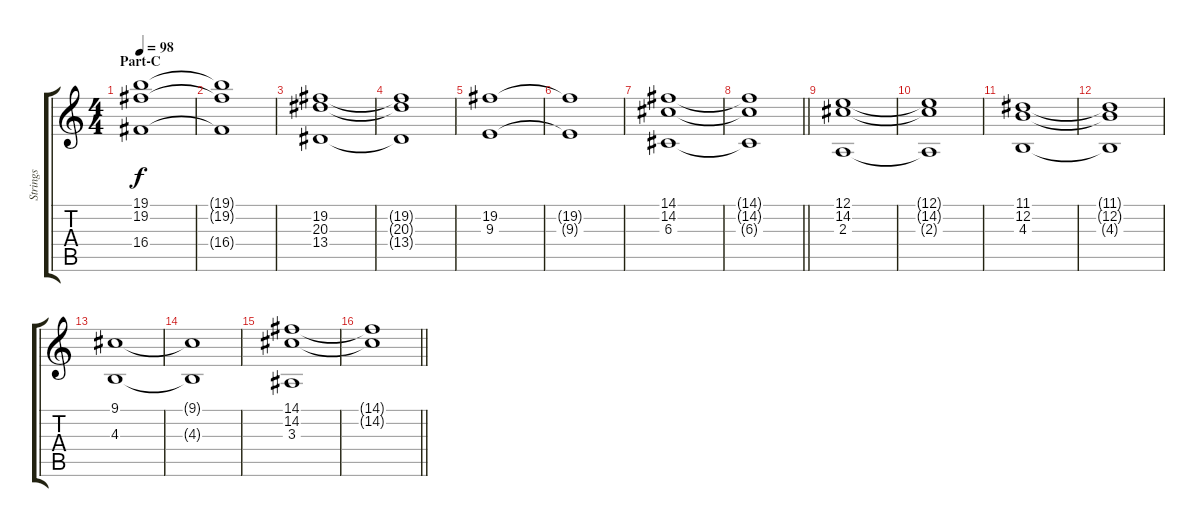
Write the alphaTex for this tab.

\track ("Strings" "Strings") {instrument stringensemble1}
\staff {score tabs}
\tuning (E4 B3 G3 D3 A2 E2) {hide}
\ts (4 4)
\section ("" "Part-C")
\tempo 98
\clef g2
\ks c
(19.1 19.2 16.4).1{dy f} |
(19.1{t} 19.2{t} 16.4{t}).1 |
(19.2 20.3 13.4).1 |
(19.2{t} 20.3{t} 13.4{t}).1 |
(19.2 9.3).1 |
(19.2{t} 9.3{t}).1 |
(14.1 14.2 6.3).1 |
\barLineRight lightlight
(14.1{t} 14.2{t} 6.3{t}).1 |
(12.1 14.2 2.3).1 |
(12.1{t} 14.2{t} 2.3{t}).1 |
(11.1 12.2 4.3).1 |
(11.1{t} 12.2{t} 4.3{t}).1 |
(9.1 4.3).1 |
(9.1{t} 4.3{t}).1 |
(14.1 14.2 3.3).1 |
\barLineRight lightlight
(14.1{t} 14.2{t}).1
